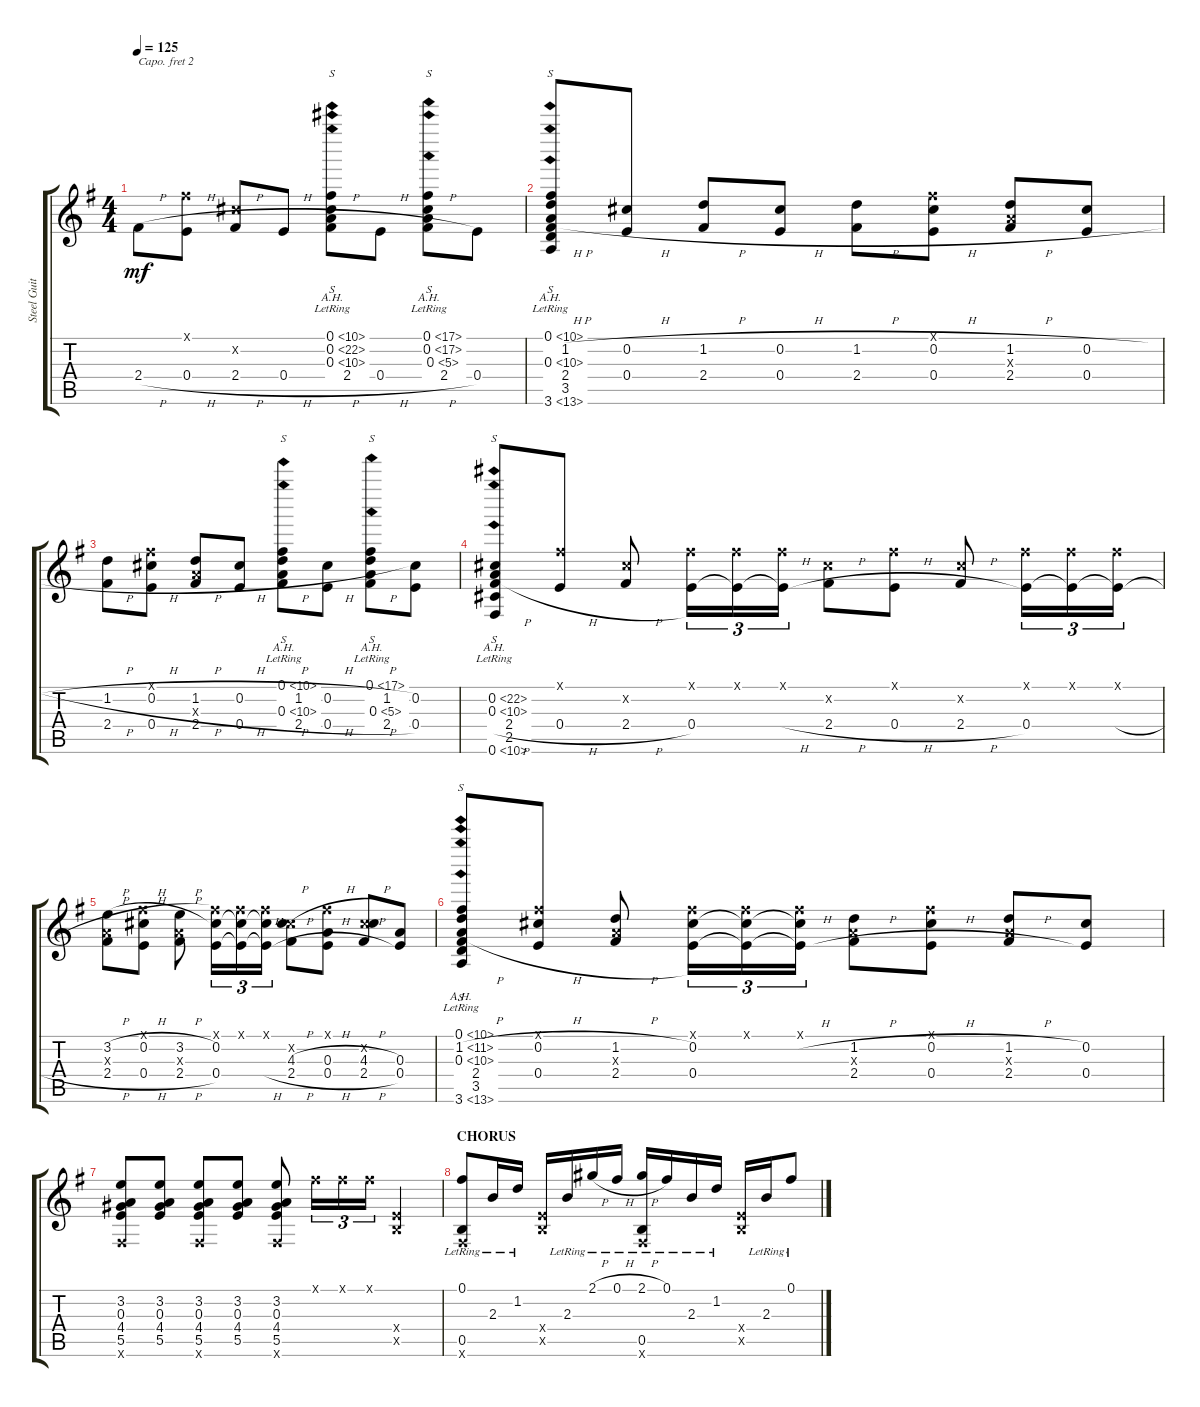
\track ("Steel Guitar" "Steel Guit") {instrument acousticguitarsteel}
\staff {score tabs}
\capo 2
\tuning (E4 B3 G3 D3 A2 E2) {hide}
\ts (4 4)
\tempo 125
\clef g2
\ks eminor
2.4{h}.8{dy mf} (0.1{x} 0.4{h}).8 (0.2{x} 2.4{h}).8 0.4{h}.8 (0.1{ah 10 lr} 0.2{ah 22 lr} 0.3{ah 10 lr} 2.4{h lr}).8{s} 0.4{h}.8 (0.1{ah 17 lr} 0.2{ah 17 lr} 0.3{ah 5 lr} 2.4{h lr}).8{s} 0.4.8 |
(0.1{ah 10} 1.2{h lr} 0.3{ah 10 lr} 2.4{h lr} 3.5{lr} 3.6{ah 10 lr}).8{s} (0.2{h} 0.4{h}).8 (1.2{h} 2.4{h}).8 (0.2{h} 0.4{h}).8 (1.2{h} 2.4{h}).8 (0.1{x} 0.2{h} 0.4{h}).8 (1.2{h} 0.3{x} 2.4{h}).8 (0.2{h} 0.4{h}).8 |
(1.2{h} 2.4{h}).8 (0.1{x} 0.2{h} 0.4{h}).8 (1.2{h} 0.3{x} 2.4{h}).8 (0.2{h} 0.4{h}).8 (0.1{ah 10 lr} 1.2{h lr} 0.3{ah 10 lr} 2.4{h lr}).8{s} (0.2{h} 0.4{h}).8 (0.1{ah 17 lr} 1.2{h lr} 0.3{ah 5 lr} 2.4{h lr}).8{s} (0.2 0.4).8 |
(0.2{ah 22 lr} 0.3{ah 10 lr} 2.4{h lr} 2.5{lr} 0.6{ah 10 lr}).8{s} (0.1{x} 0.4{h}).8 (0.2{x} 2.4{h}).8 (0.1{x} 0.4).16{tu (3 2)} (0.1{x} 0.4{t}).16{tu (3 2)} (0.1{x} 0.4{h t}).16{tu (3 2)} (0.2{x} 2.4{h}).8 (0.1{x} 0.4{h}).8 (0.2{x} 2.4{h}).8 (0.1{x} 0.4).16{tu (3 2)} (0.1{x} 0.4{t}).16{tu (3 2)} (0.1{x} 0.4{h t}).16{tu (3 2)} |
(3.2{h} 0.3{x} 2.4{h}).8 (0.1{x} 0.2{h} 0.4{h}).8 (3.2{h} 0.3{x} 2.4{h}).8 (0.1{x} 0.2 0.4).16{tu (3 2)} (0.1{x} 0.2{t} 0.4{t}).16{tu (3 2)} (0.1{x} 0.2{t} 0.4{h t}).16{tu (3 2)} (0.2{x} 4.3{h} 2.4{h}).8 (0.1{x} 0.3{h} 0.4{h}).8 (0.2{x} 4.3{h} 2.4{h}).8 (0.3 0.4).8 |
(0.1{ah 10} 1.2{ah 10 h lr} 0.3{ah 10 lr} 2.4{h lr} 3.5{lr} 3.6{ah 10 lr}).8{s} (0.1{x} 0.2{h} 0.4{h}).8 (1.2{h} 0.3{x} 2.4{h}).8 (0.1{x} 0.2 0.4).16{tu (3 2)} (0.1{x} 0.2{t} 0.4{t}).16{tu (3 2)} (0.1{x} 0.2{h t} 0.4{h t}).16{tu (3 2)} (1.2{h} 0.3{x} 2.4{h}).8 (0.1{x} 0.2{h} 0.4{h}).8 (1.2{h} 0.3{x} 2.4{h}).8 (0.2 0.4).8 |
(3.2 0.3 4.4 5.5 0.6{x}).8 (3.2 0.3 4.4 5.5).8 (3.2 0.3 4.4 5.5 0.6{x}).8 (3.2 0.3 4.4 5.5).8 (3.2 0.3 4.4 5.5 0.6{x}).8 0.1{x}.16{tu (3 2)} 0.1{x}.16{tu (3 2)} 0.1{x}.16{tu (3 2)} (0.4{x} 0.5{x}).4 |
\section ("" "CHORUS ")
(0.1{lr} 0.5{lr} 0.6{x}).8 2.3{lr}.16 1.2{lr}.16 (0.4{x} 0.5{x}).16 2.3{lr}.16 2.1{h lr}.16 0.1{h lr}.16 (2.1{h lr} 0.5{lr} 0.6{x}).16 0.1{lr}.16 2.3{lr}.16 1.2{lr}.16 (0.4{x} 0.5{x}).16 2.3{lr}.16 0.1{lr}.8
